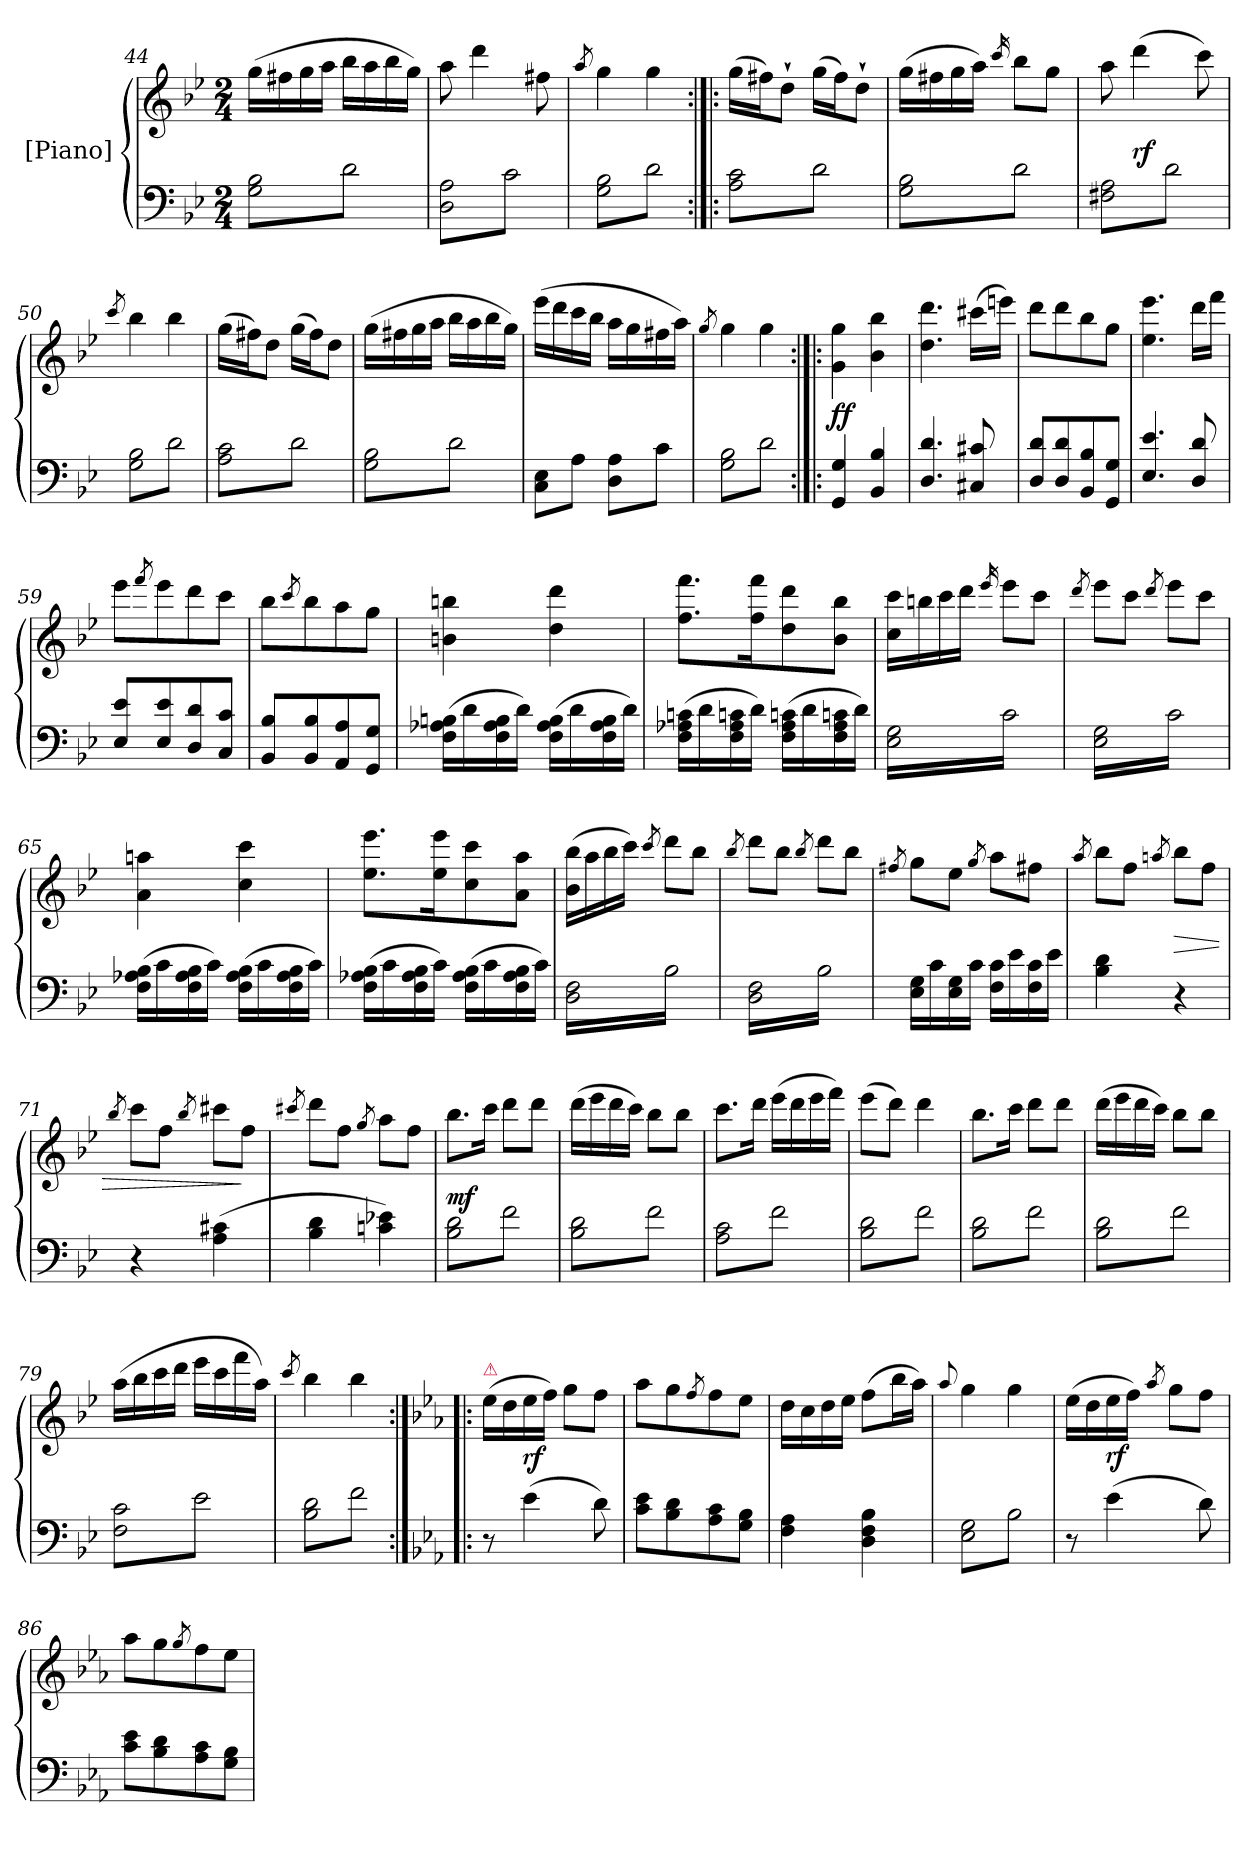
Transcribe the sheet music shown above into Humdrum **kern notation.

**kern	**kern	**dynam
*part1	*part1	*part1
*staff2	*staff1	*staff1/2
*I"[Piano]	*	*
*clefF4	*clefG2	*
*k[b-e-]	*k[b-e-]	*
*B-:	*B-:	*
*M2/4	*M2/4	*
=44	=44	=44
*tremolo	*	*
(8G\ 8B-\L	(16gg\LL	.
.	16ff#X\	.
8d\)	16gg\	.
.	16aa\JJ	.
8G\ 8B-\	16bb-\LL	.
.	16aa\	.
8d\)J	16bb-\	.
.	16gg\JJ)	.
=45	=45	=45
(8D\ 8A\L	8aa\	.
8c\)	4ddd\	.
8D\ 8A\	.	.
8c\)J	8ff#X\	.
=46	=46	=46
.	8qaa/	.
(8G\ 8B-\L	4gg\	.
8d\)	.	.
8G\ 8B-\	4gg\	.
8d\)J	.	.
=47:|!|:	=47:|!|:	=47:|!|:
(8A\ 8c\L	(16gg\LL	.
.	16ff#X\J)	.
8d\)	8dd`\J	.
8A\ 8c\	(16gg\LL	.
.	16ff#\J)	.
8d\)J	8dd`\J	.
=48	=48	=48
(8G\ 8B-\L	(16gg\LL	.
.	16ff#X\	.
8d\)	16gg\	.
.	16aa\JJ)	.
.	16qccc/	.
8G\ 8B-\	8bb-\L	.
8d\)J	8gg\J	.
=49	=49	=49
(8F#X\ 8A\L	8aa\	.
8d\)	(4ddd\	rf
8F#X\ 8A\	.	.
8d\)J	8ccc\)	.
=50	=50	=50
.	8qccc/	.
8G\ 8B-\L	4bb-\	.
8d\	.	.
8G\ 8B-\	4bb-\	.
8d\J	.	.
=51	=51	=51
8A\ 8c\L	(16gg\LL	.
.	16ff#X\J)	.
8d\	8dd\J	.
8A\ 8c\	(16gg\LL	.
.	16ff#\J)	.
8d\J	8dd\J	.
=52	=52	=52
8G\ 8B-\L	(16gg\LL	.
.	16ff#X\	.
8d\	16gg\	.
.	16aa\JJ	.
8G\ 8B-\	16bb-\LL	.
.	16aa\	.
8d\J	16bb-\	.
*Xtremolo	*	*
.	16gg\JJ)	.
=53	=53	=53
8C\ 8E-\L	(16eee-\LL	.
.	16ddd\	.
8A\J	16ccc\	.
.	16bb-\JJ	.
8D\ 8A\L	16aa\LL	.
.	16gg\	.
8c\J	16ff#X\	.
.	16aa\JJ)	.
=54	=54	=54
.	8qgg/	.
*tremolo	*	*
8G\ 8B-\L	4gg\	.
8d\	.	.
8G\ 8B-\	4gg\	.
8d\J	.	.
*Xtremolo	*	*
=55:|!|:	=55:|!|:	=55:|!|:
4GG/ 4G/	4g\ 4gg\	ff
.	.	.
4BB-/ 4B-/	4b-\ 4bb-\	.
=56	=56	=56
4.D/ 4.d/	4.dd\ 4.ddd\	.
8C#X/ 8c#X/	(16ccc#X\LL	.
.	16eeen\JJ)	.
=57	=57	=57
8D/ 8d/L	8ddd\L	.
8D/ 8d/	8ddd\	.
8BB-/ 8B-/	8bb-\	.
8GG/ 8G/J	8gg\J	.
=58	=58	=58
4.E-/ 4.e-/	4.ee-\ 4.eee-\	.
8D/ 8d/	16ddd\LL	.
.	16fff\JJ	.
=59	=59	=59
8E-/ 8e-/L	8eee-\L	.
.	8qfff/	.
8E-/ 8e-/	8eee-\	.
8D/ 8d/	8ddd\	.
8C/ 8c/J	8ccc\J	.
=60	=60	=60
8BB-/ 8B-/L	8bb-\L	.
.	8qccc/	.
8BB-/ 8B-/	8bb-\	.
8AA/ 8A/	8aa\	.
8GG/ 8G/J	8gg\J	.
=61	=61	=61
(16F\ 16A-X\ 16Bn\LL	4bn\ 4bbn\	.
16d\	.	.
16F\ 16A-\ 16B\	.	.
16d\JJ)	.	.
(16F\ 16A-\ 16B\LL	4dd\ 4ddd\	.
16d\	.	.
16F\ 16A-\ 16B\	.	.
16d\JJ)	.	.
=62	=62	=62
(16F\ 16A-X\ 16cn\LL	8.ff\ 8.fff\L	.
16d\	.	.
16F\ 16A-\ 16cn\	.	.
16d\JJ)	16ff\ 16fff\K	.
(16F\ 16A-\ 16cn\LL	8dd\ 8ddd\	.
16d\	.	.
16F\ 16A-\ 16cn\	8b-\ 8bb-\J	.
16d\JJ)	.	.
=63	=63	=63
*tremolo	*	*
(16E-\ 16G\LL	16cc\ 16ccc\LL	.
16c\)	16bbn\	.
16E-\ 16G\	16ccc\	.
16c\)	16ddd\JJ	.
.	16qeee-/	.
16E-\ 16G\	8eee-\L	.
16c\)	.	.
16E-\ 16G\	8ccc\J	.
16c\)JJ	.	.
=64	=64	=64
.	8qddd/	.
(16E-\ 16G\LL	8eee-\L	.
16c\)	.	.
16E-\ 16G\	8ccc\J	.
16c\)	.	.
.	8qddd/	.
16E-\ 16G\	8eee-\L	.
16c\)	.	.
16E-\ 16G\	8ccc\J	.
16c\)JJ	.	.
*Xtremolo	*	*
=65	=65	=65
(16F\ 16A-X\ 16B-\LL	4a\ 4aan\	.
16c\	.	.
16F\ 16A-\ 16B-\	.	.
16c\JJ)	.	.
(16F\ 16A-\ 16B-\LL	4cc\ 4ccc\	.
16c\	.	.
16F\ 16A-\ 16B-\	.	.
16c\JJ)	.	.
=66	=66	=66
(16F\ 16A-X\ 16B-\LL	8.ee-\ 8.eee-\L	.
16c\	.	.
16F\ 16A-\ 16B-\	.	.
16c\JJ)	16ee-\ 16eee-\K	.
(16F\ 16A-\ 16B-\LL	8cc\ 8ccc\	.
16c\	.	.
16F\ 16A-\ 16B-\	8a\ 8aa\J	.
16c\JJ)	.	.
=67	=67	=67
*tremolo	*	*
(16D\ 16F\LL	(16b-\ 16bb-\LL	.
16B-\)	16aa\	.
16D\ 16F\	16bb-\	.
16B-\)	16ccc\JJ)	.
.	8qccc/	.
16D\ 16F\	8ddd\L	.
16B-\)	.	.
16D\ 16F\	8bb-\J	.
16B-\)JJ	.	.
=68	=68	=68
.	8qbb-/	.
(16D\ 16F\LL	8ddd\L	.
16B-\)	.	.
16D\ 16F\	8bb-\J	.
16B-\)	.	.
.	8qbb-/	.
16D\ 16F\	8ddd\L	.
16B-\)	.	.
16D\ 16F\	8bb-\J	.
16B-\)JJ	.	.
*Xtremolo	*	*
=69	=69	=69
.	8qff#X/	.
16E-\ 16G\LL	8gg\L	.
16c\	.	.
16E-\ 16G\	8ee-\J	.
16c\JJ	.	.
.	8qgg/	.
16F\ 16c\LL	8aa\L	.
16e-\	.	.
16F\ 16c\	8ff#X\J	.
16e-\JJ	.	.
=70	=70	=70
.	8qaa/	.
4B-\ 4d\	8bb-\L	.
.	8ff\J	.
.	8qaan/	.
4r	8bb-\L	>
.	8ff\J	.
=71	=71	=71
.	8qbb-/	.
4r	8ccc\L	.
.	8ff\J	.
.	8qbb-/	.
(4A\ 4c#X\	8ccc#X\L	.
.	8ff\J	]
=72	=72	=72
.	8qccc#X/	.
4B-\ 4d\	8ddd\L	.
.	8ff\J	.
.	8qgg/	.
4cn\ 4e-X\)	8aa\L	.
.	8ff\J	.
=73	=73	=73
*tremolo	*	*
8B-\ 8d\L	8.bb-\L	mf
8f\	.	.
.	16ccc\Jk	.
8B-\ 8d\	8ddd\L	.
8f\J	8ddd\J	.
=74	=74	=74
8B-\ 8d\L	(16ddd\LL	.
.	16eee-\	.
8f\	16ddd\	.
.	16ccc\JJ)	.
8B-\ 8d\	8bb-\L	.
8f\J	8bb-\J	.
=75	=75	=75
8A\ 8c\L	8.ccc\L	.
8f\	.	.
.	16ddd\Jk	.
8A\ 8c\	(16eee-\LL	.
.	16ddd\	.
8f\J	16eee-\	.
.	16fff\JJ)	.
=76	=76	=76
8B-\ 8d\L	(8eee-\L	.
8f\	8ddd\J)	.
8B-\ 8d\	4ddd\	.
8f\J	.	.
=77	=77	=77
8B-\ 8d\L	8.bb-\L	.
8f\	.	.
.	16ccc\Jk	.
8B-\ 8d\	8ddd\L	.
8f\J	8ddd\J	.
=78	=78	=78
8B-\ 8d\L	(16ddd\LL	.
.	16eee-\	.
8f\	16ddd\	.
.	16ccc\JJ)	.
8B-\ 8d\	8bb-\L	.
8f\J	8bb-\J	.
=79	=79	=79
8F\ 8c\L	(16aa\LL	.
.	16bb-\	.
8e-\	16ccc\	.
.	16ddd\JJ	.
8F\ 8c\	16eee-\LL	.
.	16ccc\	.
8e-\J	16fff\	.
.	16aa\JJ)	.
=80	=80	=80
.	8qccc/	.
8B-\ 8d\L	4bb-\	.
8f\	.	.
8B-\ 8d\	4bb-\	.
8f\J	.	.
*Xtremolo	*	*
=81:|!|:	=81:|!|:	=81:|!|:
*k[b-e-a-]	*k[b-e-a-]	*
!	!LO:TX:a:color=crimson:t=⚠	!
8r	(16ee-\LL	.
.	16dd\	.
(4e-\	16ee-\	rf
.	16ff\JJ)	.
.	8gg\L	.
8d\)	8ff\J	.
=82	=82	=82
8c\ 8e-\L	8aa-\L	.
8B-\ 8d\	8gg\	.
.	8qff/	.
8A-\ 8c\	8ff\	.
8G\ 8B-\J	8ee-\J	.
=83	=83	=83
4F\ 4A-\	16dd\LL	.
.	16cc\	.
.	16dd\	.
.	16ee-\JJ	.
4D\ 4F\ 4B-\	(8ff\L	.
.	16bb-\L	.
.	16aa-\JJ)	.
=84	=84	=84
.	8qqaa-/	.
*tremolo	*	*
8E-\ 8G\L	4gg\	.
8B-\	.	.
8E-\ 8G\	4gg\	.
8B-\J	.	.
*Xtremolo	*	*
=85	=85	=85
8r	(16ee-\LL	.
.	16dd\	.
(4e-\	16ee-\	rf
.	16ff\JJ)	.
.	8qaa-/	.
.	8gg\L	.
8d\)	8ff\J	.
=86	=86	=86
8c\ 8e-\L	8aa-\L	.
8B-\ 8d\	8gg\	.
.	8qgg/	.
8A-\ 8c\	8ff\	.
8G\ 8B-\J	8ee-\J	.
=	=	=
*-	*-	*-
